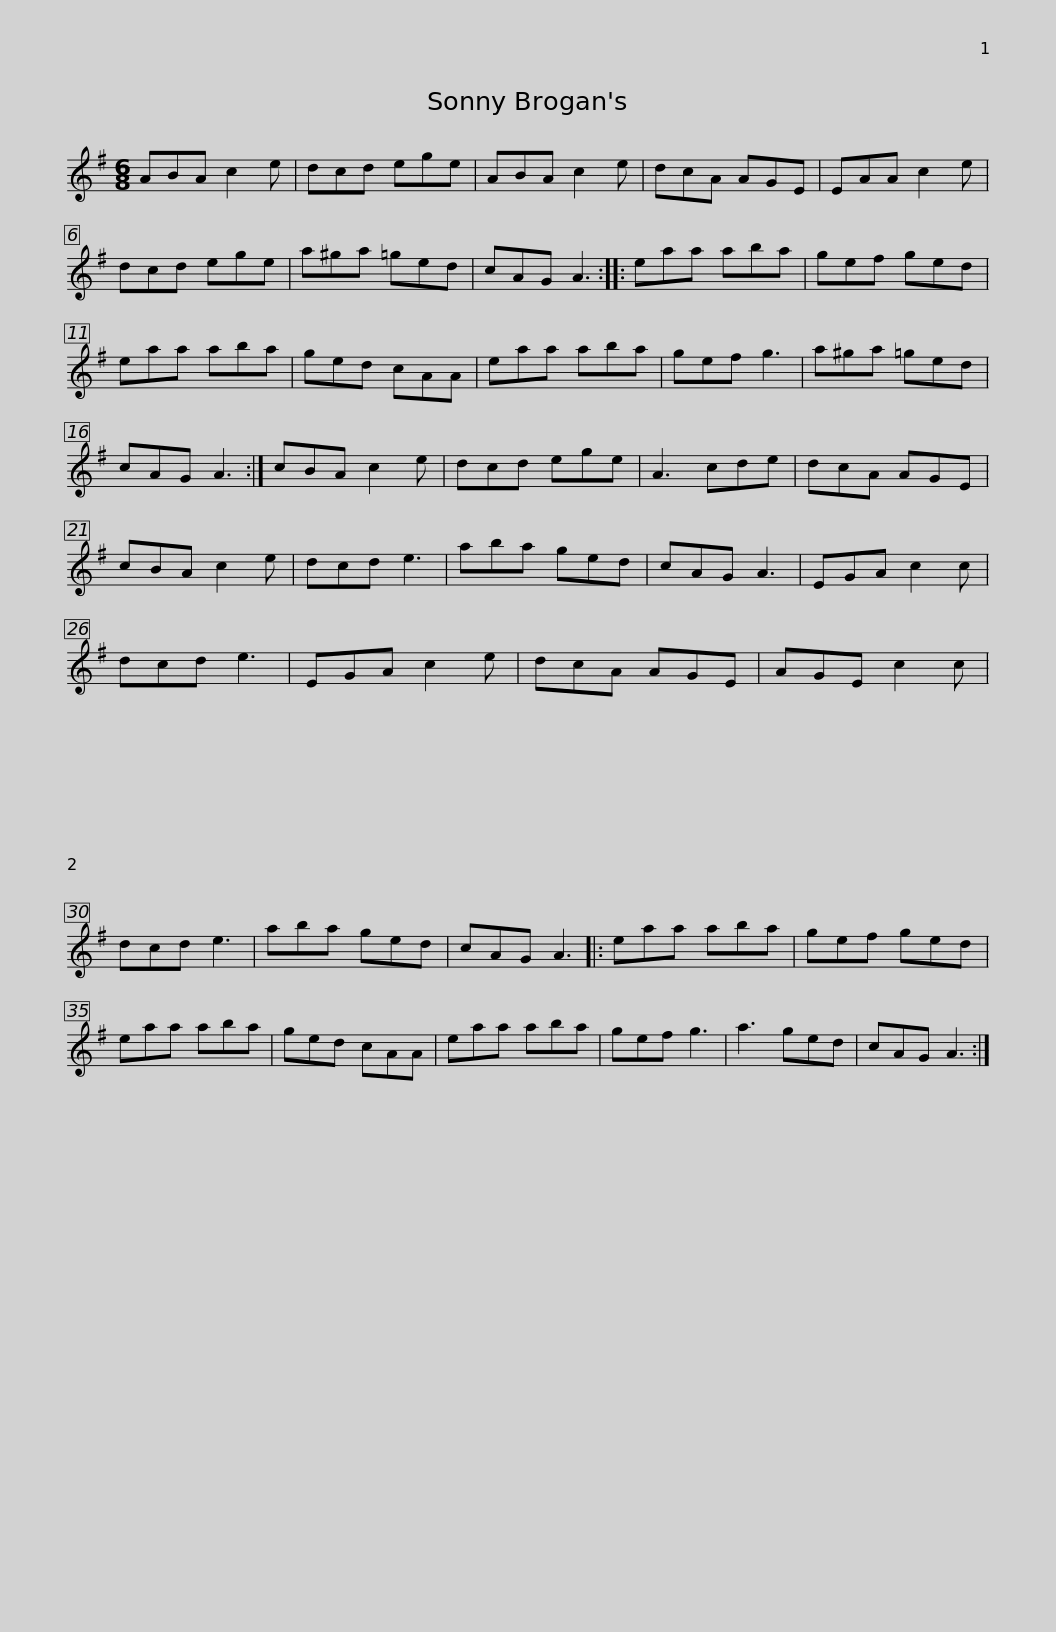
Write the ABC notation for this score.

X:1
L:1/8
M:6/8
I:linebreak $
K:G
V:1 treble
V:1
 ABA c2 e | dcd ege | ABA c2 e | dcA AGE | EAA c2 e | %5
 dcd ege | a^ga =ged |$ cAG A3 :: eaa aba | gef ged | %10
 eaa aba | ged cAA | eaa aba | gef g3 |$ a^ga =ged | %15
 cAG A3 :| cBA c2 e | dcd ege | A3 cde | dcA AGE | %20
 cBA c2 e | dcd e3 |$ aba ged | cAG A3 | EGA c2 c | %25
 dcd e3 | EGA c2 e | dcA AGE | AGE c2 c | dcd e3 |$ %30
 aba ged | cAG A3 |: eaa aba | gef ged | eaa aba | %35
 ged cAA |$ eaa aba | gef g3 | a3 ged | cAG A3 :| %40
